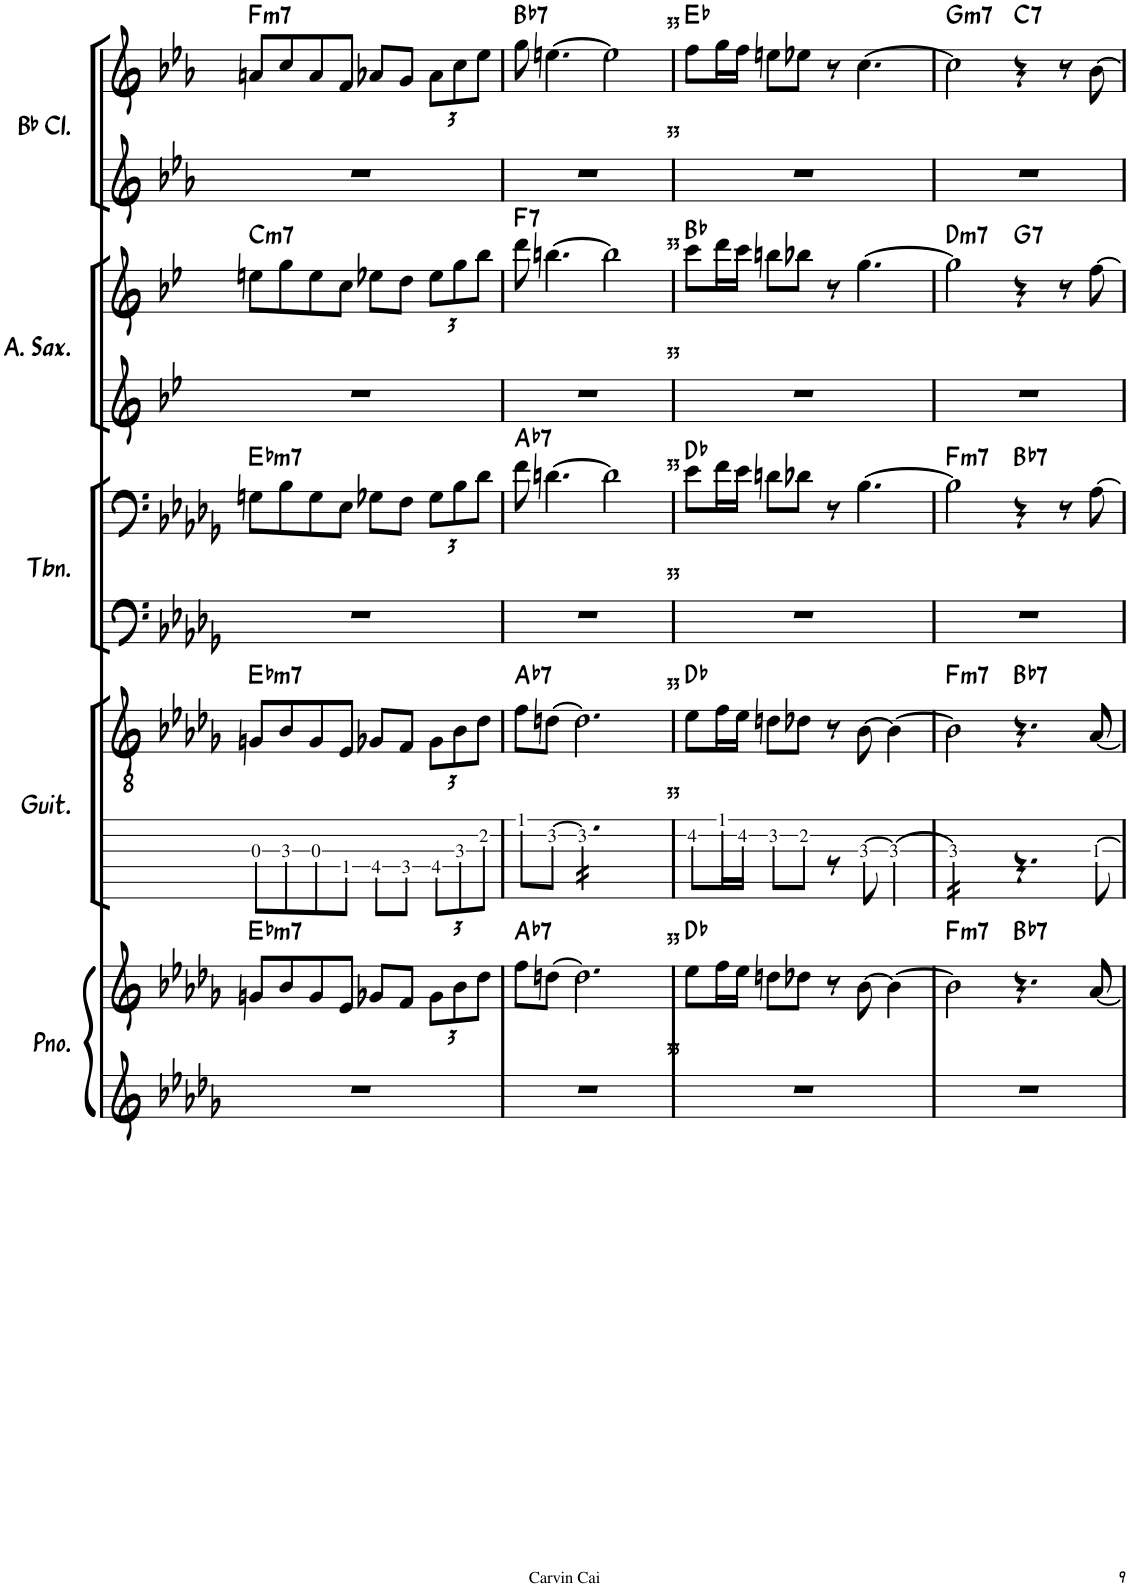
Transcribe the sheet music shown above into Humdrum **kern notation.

**kern	**kern	**harte	**kern	**kern	**harte	**kern	**kern	**harte	**kern	**kern	**harte	**kern	**kern	**harte
*part5	*part5	*part5	*part4	*part4	*part4	*part3	*part3	*part3	*part2	*part2	*part2	*part1	*part1	*part1
*staff10	*staff9	*	*staff8	*staff7	*	*staff6	*staff5	*	*staff4	*staff3	*	*staff2	*staff1	*
*I"钢琴	*	*	*I"原音吉他	*	*	*I"长号	*	*	*I"中音萨克斯	*	*	*I"降B调单簧管	*	*
!!LO:PB:g=z
*clefG2	*clefG2	*	*	*clefGv2	*	*clefF4	*clefF4	*	*clefG2	*clefG2	*	*clefG2	*clefG2	*
*	*	*	*	*	*	*	*	*	*Trd5c9	*Trd5c9	*	*Trd1c2	*Trd1c2	*
*k[b-e-a-d-g-]	*k[b-e-a-d-g-]	*	*k[b-e-a-d-g-]	*k[b-e-a-d-g-]	*	*k[b-e-a-d-g-]	*k[b-e-a-d-g-]	*	*k[b-e-]	*k[b-e-]	*	*k[b-e-a-]	*k[b-e-a-]	*
*M4/4	*M4/4	*	*M4/4	*M4/4	*	*M4/4	*M4/4	*	*M4/4	*M4/4	*	*M4/4	*M4/4	*
=31	=31	=31	=31	=31	=31	=31	=31	=31	=31	=31	=31	=31	=31	=31
!	!	!LO:H:kt=m7	!	!	!LO:H:kt=m7	!	!	!LO:H:kt=m7	!	!	!LO:H:kt=m7	!	!	!LO:H:kt=m7
1r	8gn/L	Eb:min7	8Gn\L	8Gn/L	Eb:min7	1r	8Gn\L	Eb:min7	1r	8een\L	C:min7	1r	8an/L	F:min7
.	8b-/	.	8B-\	8B-/	.	.	8B-\	.	.	8gg\	.	.	8cc/	.
.	8g/	.	8G\	8G/	.	.	8G\	.	.	8ee\	.	.	8a/	.
.	8e-/J	.	8E-\J	8E-/J	.	.	8E-\J	.	.	8cc\J	.	.	8f/J	.
.	8g-X/L	.	8G-X\L	8G-X/L	.	.	8G-X\L	.	.	8ee-X\L	.	.	8a-X/L	.
.	8f/J	.	8F\J	8F/J	.	.	8F\J	.	.	8dd\J	.	.	8g/J	.
*	*Xbrackettup	*	*Xbrackettup	*Xbrackettup	*	*	*Xbrackettup	*	*	*Xbrackettup	*	*	*Xbrackettup	*
.	12g-\L	.	12G-\L	12G-\L	.	.	12G-\L	.	.	12ee-\L	.	.	12a-\L	.
.	12b-\	.	12B-\	12B-\	.	.	12B-\	.	.	12gg\	.	.	12cc\	.
.	12dd-\J	.	12d-\J	12d-\J	.	.	12d-\J	.	.	12bb-\J	.	.	12ee-\J	.
=32	=32	=32	=32	=32	=32	=32	=32	=32	=32	=32	=32	=32	=32	=32
!	!	!LO:H:kt=7	!	!	!LO:H:kt=7	!	!	!LO:H:kt=7	!	!	!LO:H:kt=7	!	!	!LO:H:kt=7
1r	8ff\L	Ab:7	8f\L	8f\L	Ab:7	1r	8f\	Ab:7	1r	8ddd\	F:7	1r	8gg\	Bb:7
.	[8ddn\J	.	[8dn\J	[8dn\J	.	.	[4.dn\	.	.	[4.bbn\	.	.	[4.een\	.
.	2.dd\]	.	2.d\]	2.d\]	.	.	.	.	.	.	.	.	.	.
.	.	.	.	.	.	.	2d\]	.	.	2bb\]	.	.	2ee\]	.
=33	=33	=33	=33	=33	=33	=33	=33	=33	=33	=33	=33	=33	=33	=33
1r	8ee-\L	Db:maj	8e-\L	8e-\L	Db:maj	1r	8e-\L	Db:maj	1r	8ccc\L	Bb:maj	1r	8ff\L	Eb:maj
.	16ff\L	.	16f\L	16f\L	.	.	16f\L	.	.	16ddd\L	.	.	16gg\L	.
.	16ee-\JJ	.	16e-\JJ	16e-\JJ	.	.	16e-\JJ	.	.	16ccc\JJ	.	.	16ff\JJ	.
.	8ddn\L	.	8dn\L	8dn\L	.	.	8dn\L	.	.	8bbn\L	.	.	8een\L	.
.	8dd-X\J	.	8d-X\J	8d-X\J	.	.	8d-X\J	.	.	8bb-X\J	.	.	8ee-X\J	.
.	8r	.	8r	8r	.	.	8r	.	.	8r	.	.	8r	.
.	[8b-\	.	[8B-\	[8B-\	.	.	[4.B-\	.	.	[4.gg\	.	.	[4.cc\	.
.	4b-\_	.	4B-\_	4B-\_	.	.	.	.	.	.	.	.	.	.
=34	=34	=34	=34	=34	=34	=34	=34	=34	=34	=34	=34	=34	=34	=34
!	!	!LO:H:kt=m7	!	!	!LO:H:kt=m7	!	!	!LO:H:kt=m7	!	!	!LO:H:kt=m7	!	!	!LO:H:kt=m7
1r	2b-\]	F:min7	2B-\]	2B-\]	F:min7	1r	2B-\]	F:min7	1r	2gg\]	D:min7	1r	2cc\]	G:min7
!	!	!LO:H:kt=7	!	!	!LO:H:kt=7	!	!	!LO:H:kt=7	!	!	!LO:H:kt=7	!	!	!LO:H:kt=7
.	4.r	Bb:7	4.r	4.r	Bb:7	.	4r	Bb:7	.	4r	G:7	.	4r	C:7
.	.	.	.	.	.	.	8r	.	.	8r	.	.	8r	.
.	[8a-/	.	[8A-\	[8A-/	.	.	[8A-\	.	.	[8ff\	.	.	[8b-\	.
=	=	=	=	=	=	=	=	=	=	=	=	=	=	=
*-	*-	*-	*-	*-	*-	*-	*-	*-	*-	*-	*-	*-	*-	*-
